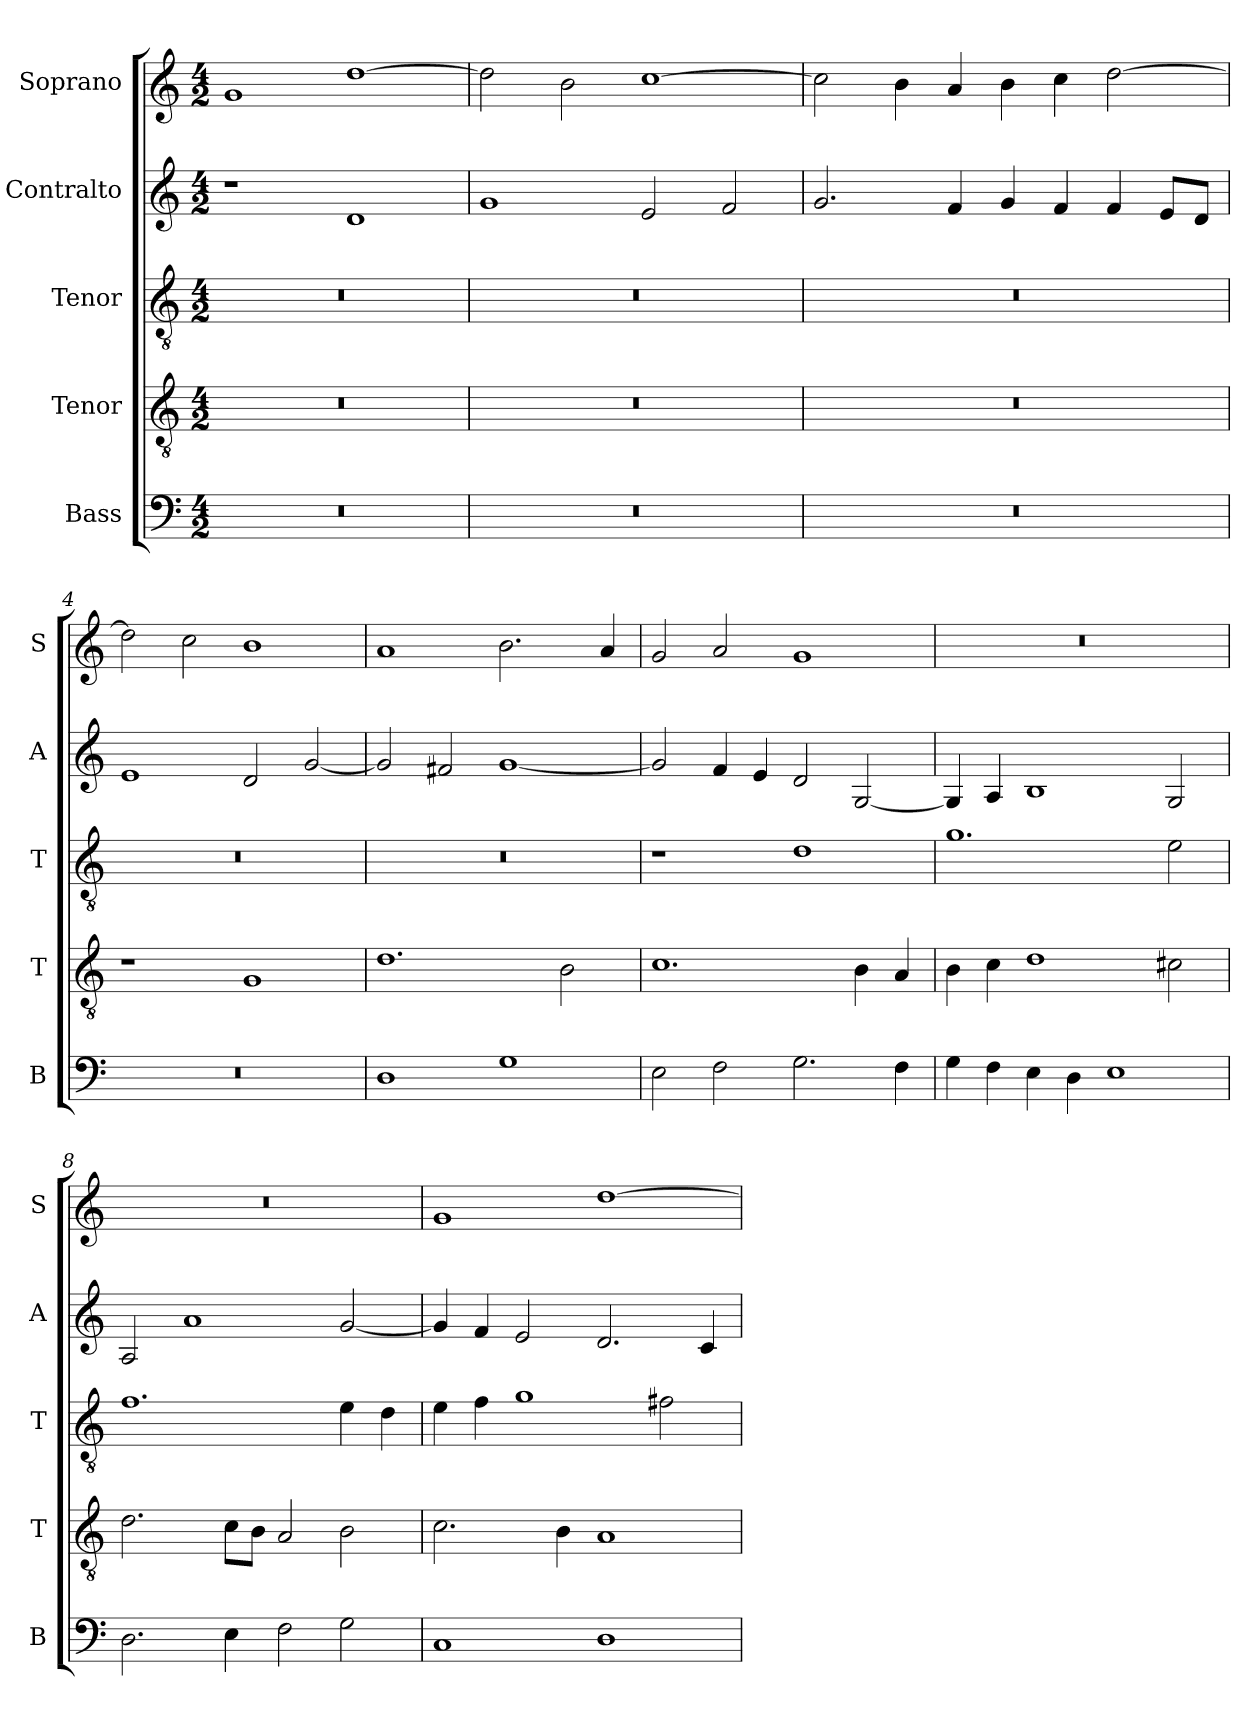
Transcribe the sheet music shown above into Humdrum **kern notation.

**kern	**kern	**kern	**kern	**kern
*part5	*part4	*part3	*part2	*part1
*staff5	*staff4	*staff3	*staff2	*staff1
*I"Bass	*I"Tenor	*I"Tenor	*I"Contralto	*I"Soprano
*I'B	*I'T	*I'T	*I'A	*I'S
*clefF4	*clefGv2	*clefGv2	*clefG2	*clefG2
*k[]	*k[]	*k[]	*k[]	*k[]
*G:mix	*G:mix	*G:mix	*G:mix	*G:mix
*M4/2	*M4/2	*M4/2	*M4/2	*M4/2
=1	=1	=1	=1	=1
0r	0r	0r	1r	1g
.	.	.	1d	[1dd
=2	=2	=2	=2	=2
0r	0r	0r	1g	2dd]
.	.	.	.	2b
.	.	.	2e	[1cc
.	.	.	2f	.
=3	=3	=3	=3	=3
0r	0r	0r	2.g	2cc]
.	.	.	.	4b
.	.	.	4f	4a
.	.	.	4g	4b
.	.	.	4f	4cc
.	.	.	4f	[2dd
.	.	.	8e/L	.
.	.	.	8d/J	.
=4	=4	=4	=4	=4
0r	1r	0r	1e	2dd]
.	.	.	.	2cc
.	1G	.	2d	1b
.	.	.	[2g	.
=5	=5	=5	=5	=5
1D	1.d	0r	2g]	1a
.	.	.	2f#X	.
1G	.	.	[1g	2.b
.	2B	.	.	.
.	.	.	.	4a
=6	=6	=6	=6	=6
2E	1.c	1r	2g]	2g
2F	.	.	4f	2a
.	.	.	4e	.
2.G	.	1d	2d	1g
.	4B	.	[2G	.
4F	4A	.	.	.
=7	=7	=7	=7	=7
4G	4B	1.g	4G]	0r
4F	4c	.	4A	.
4E	1d	.	1B	.
4D	.	.	.	.
1E	.	.	.	.
.	2c#X	2e	2G	.
=8	=8	=8	=8	=8
2.D	2.d	1.f	2A	0r
.	.	.	1a	.
4E	8c\L	.	.	.
.	8B\J	.	.	.
2F	2A	.	.	.
2G	2B	4e	[2g	.
.	.	4d	.	.
=9	=9	=9	=9	=9
1C	2.c	4e	4g]	1g
.	.	4f	4f	.
.	.	1g	2e	.
.	4B	.	.	.
1D	1A	.	2.d	[1dd
.	.	2f#X	.	.
.	.	.	4c	.
=	=	=	=	=
*-	*-	*-	*-	*-
